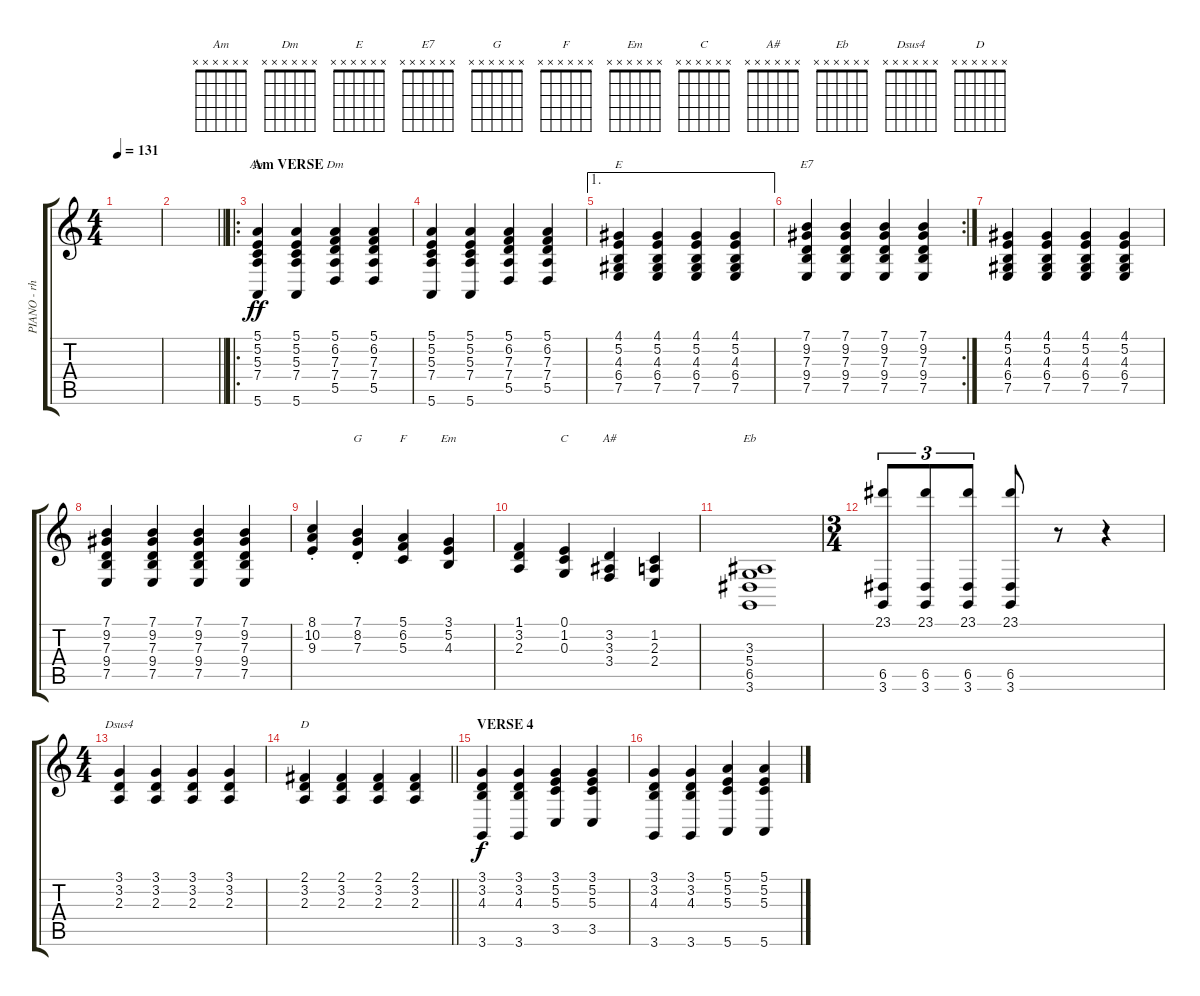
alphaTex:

\track ("PIANO - rhythm" "PIANO - rh") {instrument acousticgrandpiano}
\staff {score tabs}
\tuning (E4 B3 G3 D3 A2 E2) {hide}
\chord ("Am" x x x x x x)
\chord ("Dm" x x x x x x)
\chord ("E" x x x x x x)
\chord ("E7" x x x x x x)
\chord ("G" x x x x x x)
\chord ("F" x x x x x x)
\chord ("Em" x x x x x x)
\chord ("C" x x x x x x)
\chord ("A#" x x x x x x)
\chord ("Eb" x x x x x x)
\chord ("Dsus4" x x x x x x)
\chord ("D" x x x x x x)
\ts (4 4)
\tempo 131
\clef g2
\ks c
|
\barLineRight lightlight
|
\ro
\section ("" "Am VERSE")
(5.1 5.2 5.3 7.4 5.6).4{ch "Am" dy ff} (5.1 5.2 5.3 7.4 5.6).4 (5.1 6.2 7.3 7.4 5.5).4{ch "Dm"} (5.1 6.2 7.3 7.4 5.5).4 |
(5.1 5.2 5.3 7.4 5.6).4 (5.1 5.2 5.3 7.4 5.6).4 (5.1 6.2 7.3 7.4 5.5).4 (5.1 6.2 7.3 7.4 5.5).4 |
\ae 1
(4.1 5.2 4.3 6.4 7.5).4{ch "E"} (4.1 5.2 4.3 6.4 7.5).4 (4.1 5.2 4.3 6.4 7.5).4 (4.1 5.2 4.3 6.4 7.5).4 |
\rc 2
(7.1 9.2 7.3 9.4 7.5).4{ch "E7"} (7.1 9.2 7.3 9.4 7.5).4 (7.1 9.2 7.3 9.4 7.5).4 (7.1 9.2 7.3 9.4 7.5).4 |
(4.1 5.2 4.3 6.4 7.5).4 (4.1 5.2 4.3 6.4 7.5).4 (4.1 5.2 4.3 6.4 7.5).4 (4.1 5.2 4.3 6.4 7.5).4 |
(7.1 9.2 7.3 9.4 7.5).4 (7.1 9.2 7.3 9.4 7.5).4 (7.1 9.2 7.3 9.4 7.5).4 (7.1 9.2 7.3 9.4 7.5).4 |
(8.1{st} 10.2{st} 9.3{st}).4 (7.1{st} 8.2{st} 7.3{st}).4{ch "G"} (5.1 6.2 5.3).4{ch "F"} (3.1 5.2 4.3).4{ch "Em"} |
(1.1 3.2 2.3).4 (0.1 1.2 0.3).4{ch "C"} (3.2 3.3 3.4).4{ch "A#"} (1.2 2.3 2.4).4 |
(3.3 5.4 6.5 3.6).1{ch "Eb"} |
\ts (3 4)
(23.1 6.5 3.6).8{tu (3 2)} (23.1 6.5 3.6).8{tu (3 2)} (23.1 6.5 3.6).8{tu (3 2)} (23.1 6.5 3.6).8 r.8 r.4 |
\ts (4 4)
(3.1 3.2 2.3).4{ch "Dsus4"} (3.1 3.2 2.3).4 (3.1 3.2 2.3).4 (3.1 3.2 2.3).4 |
\barLineRight lightlight
(2.1 3.2 2.3).4{ch "D"} (2.1 3.2 2.3).4 (2.1 3.2 2.3).4 (2.1 3.2 2.3).4 |
\section ("" "VERSE 4")
(3.1 3.2 4.3 3.6).4{dy f} (3.1 3.2 4.3 3.6).4 (3.1 5.2 5.3 3.5).4 (3.1 5.2 5.3 3.5).4 |
(3.1 3.2 4.3 3.6).4 (3.1 3.2 4.3 3.6).4 (5.1 5.2 5.3 5.6).4 (5.1 5.2 5.3 5.6).4
